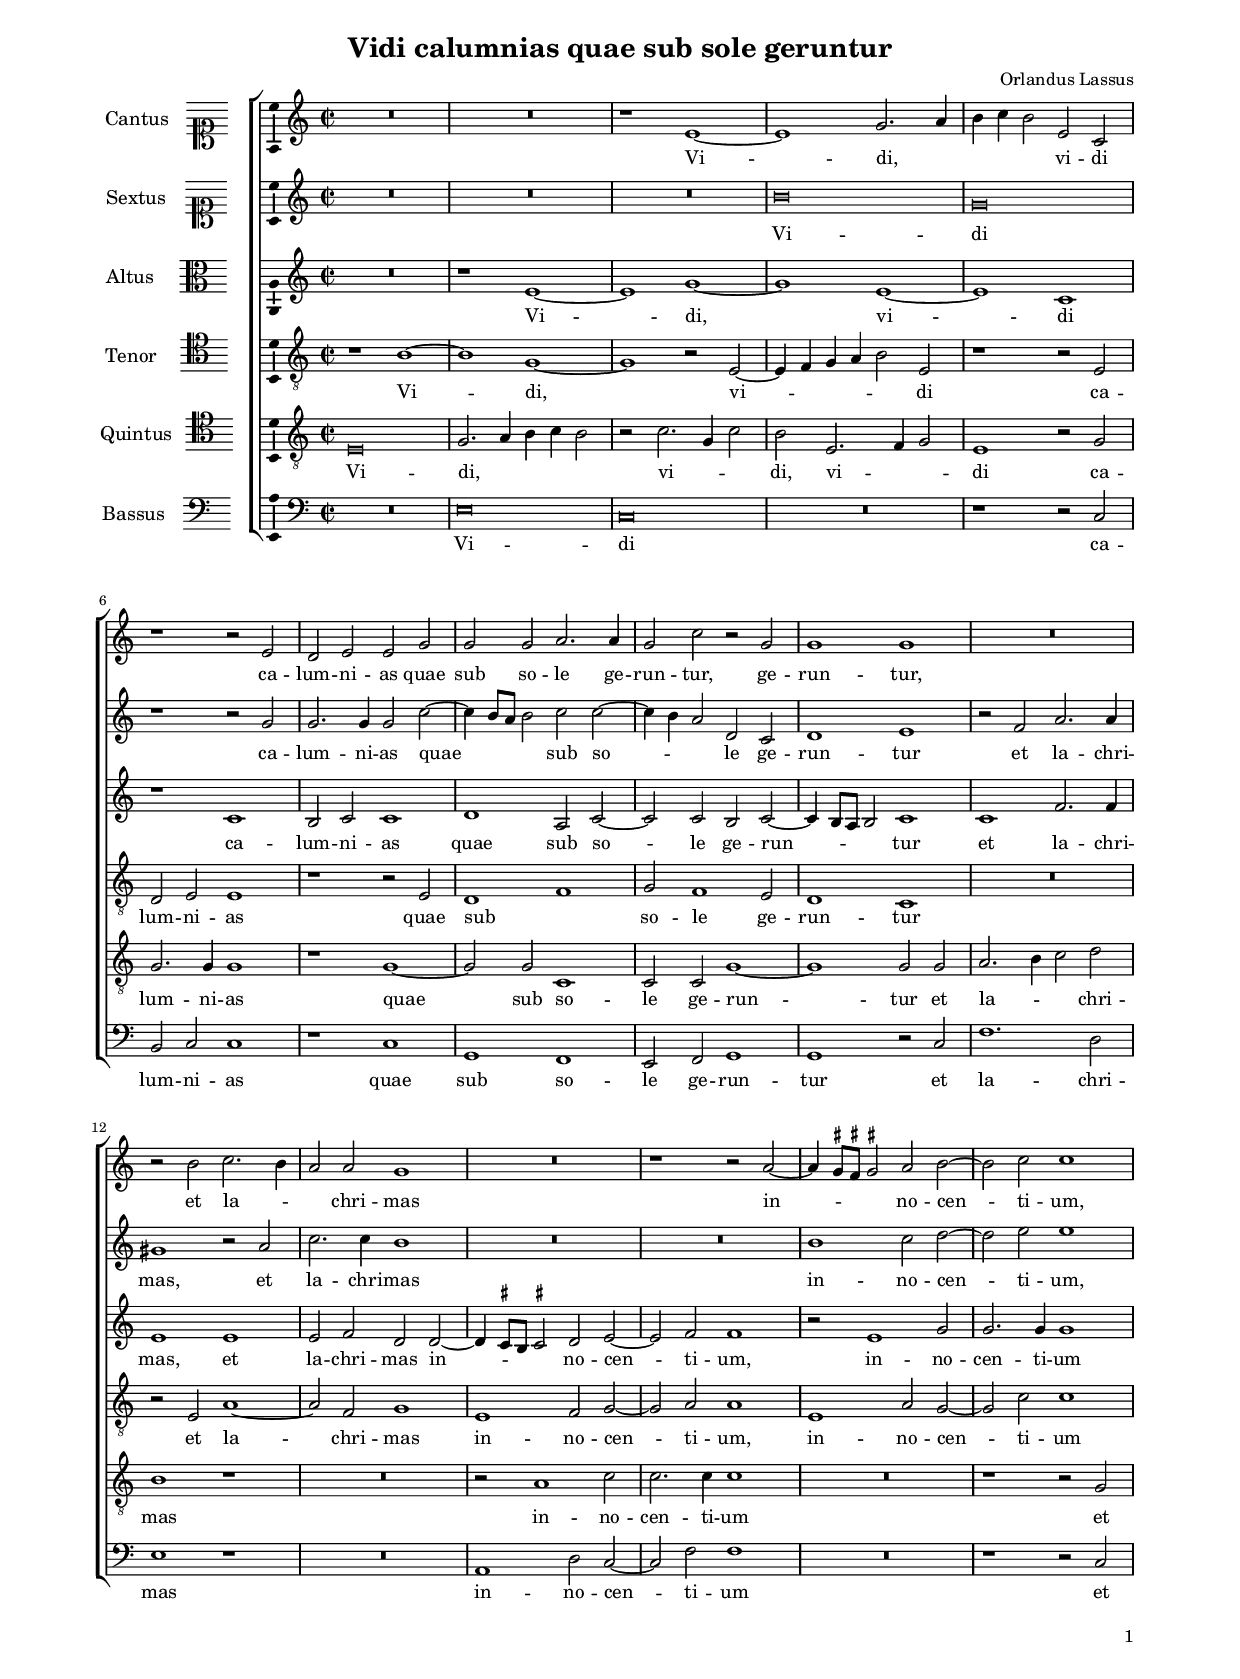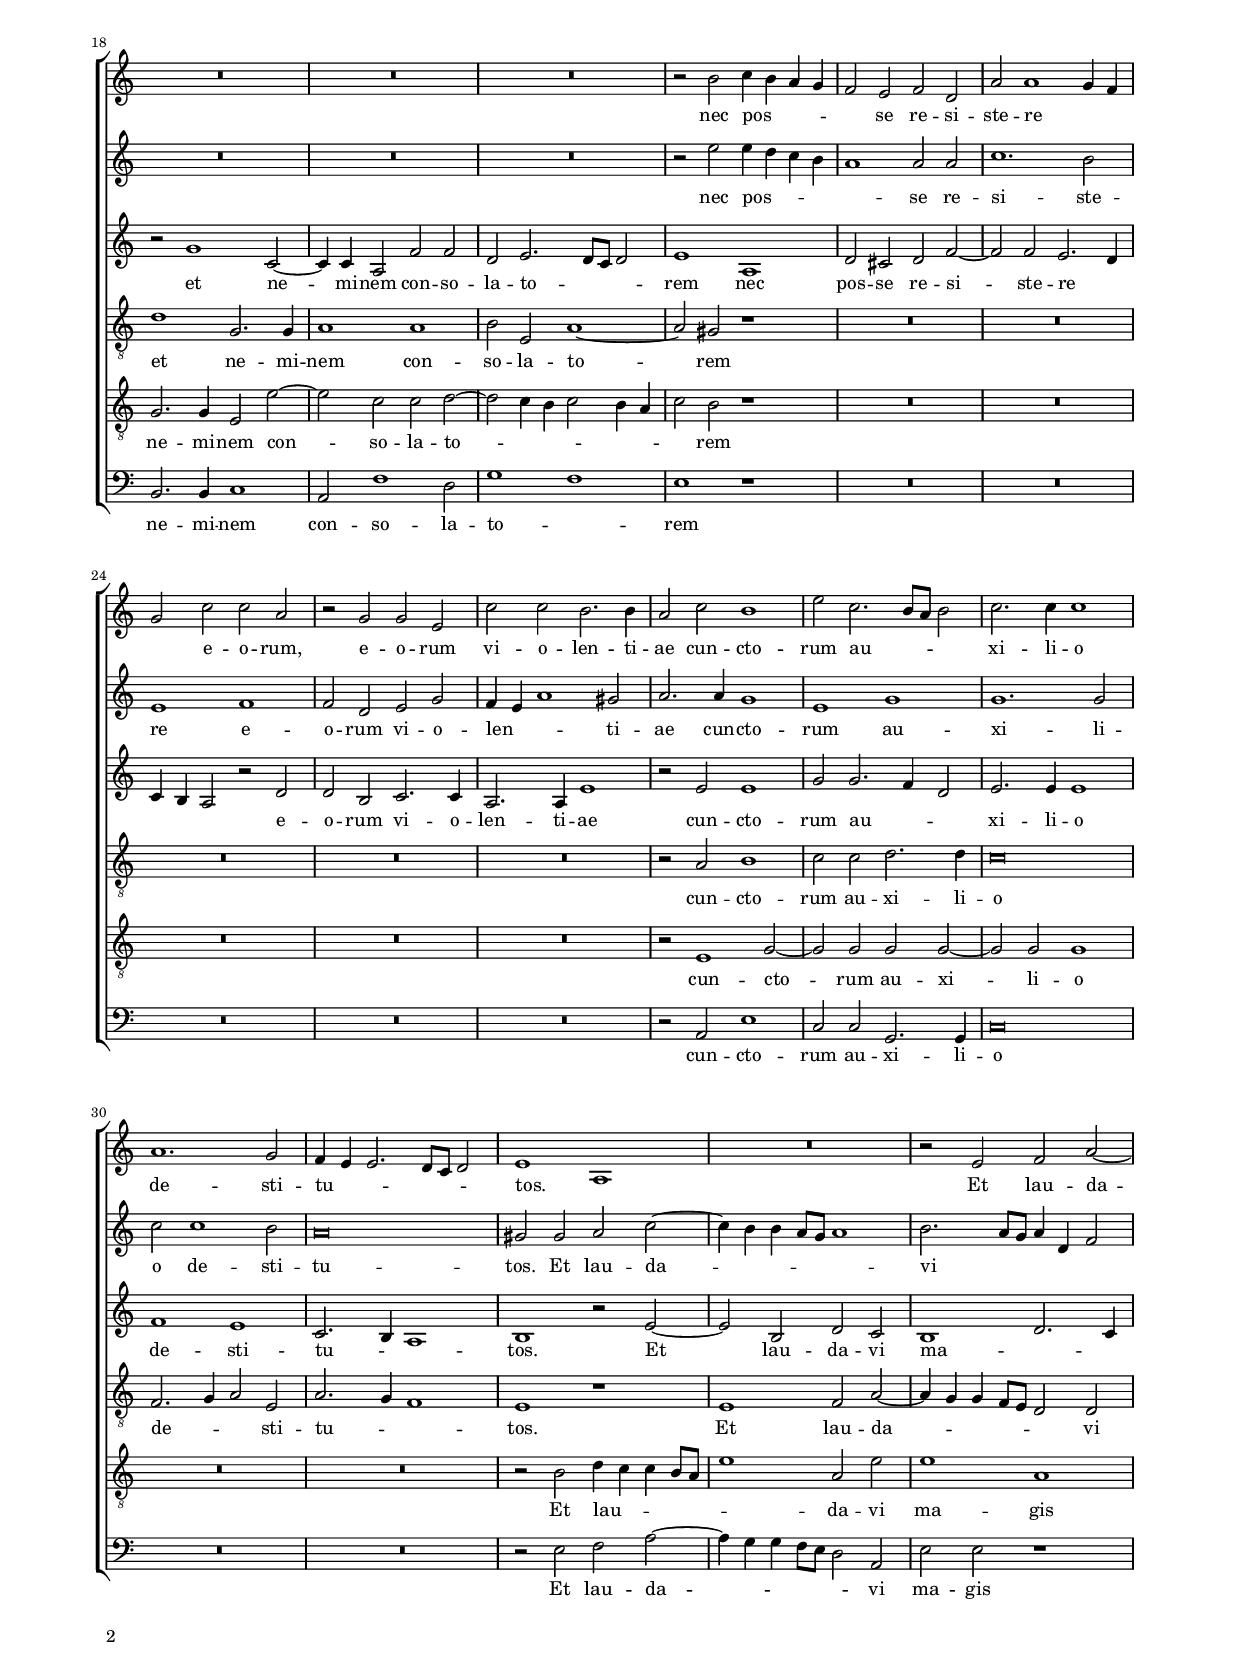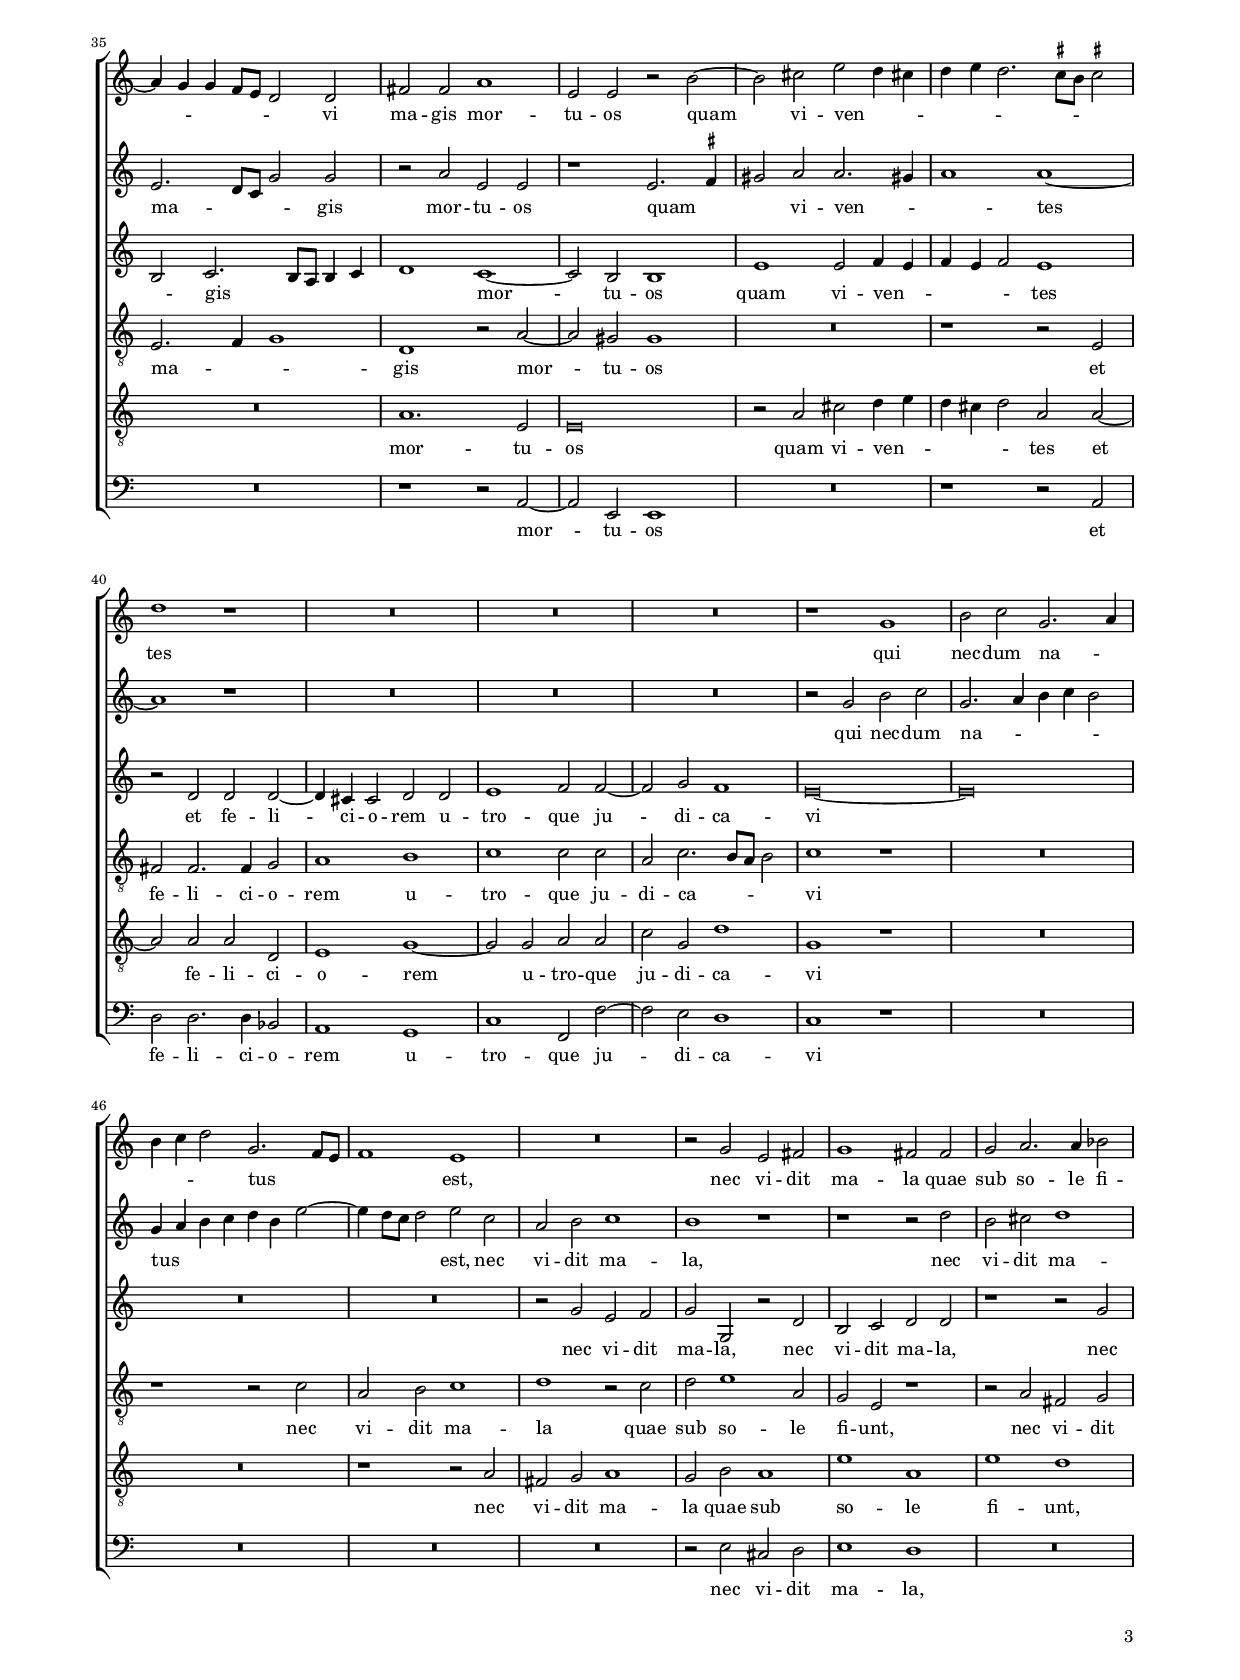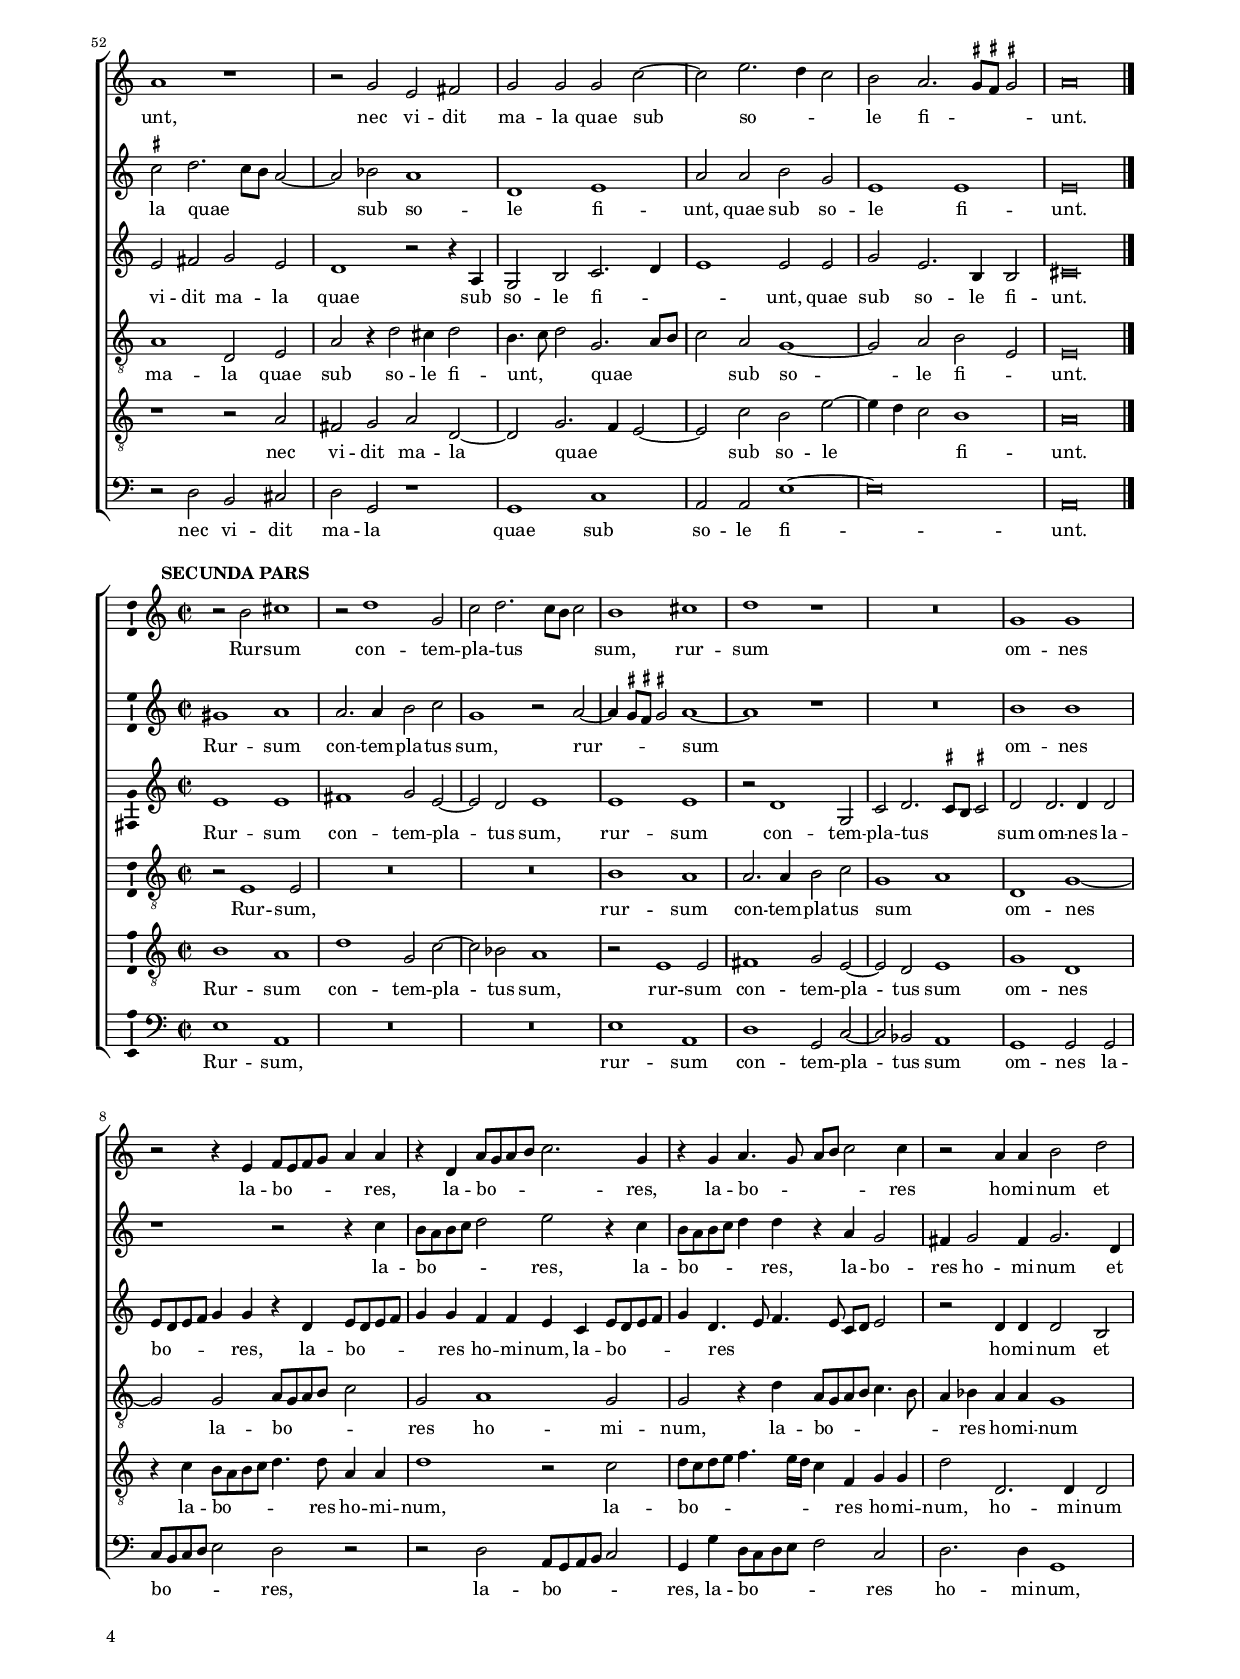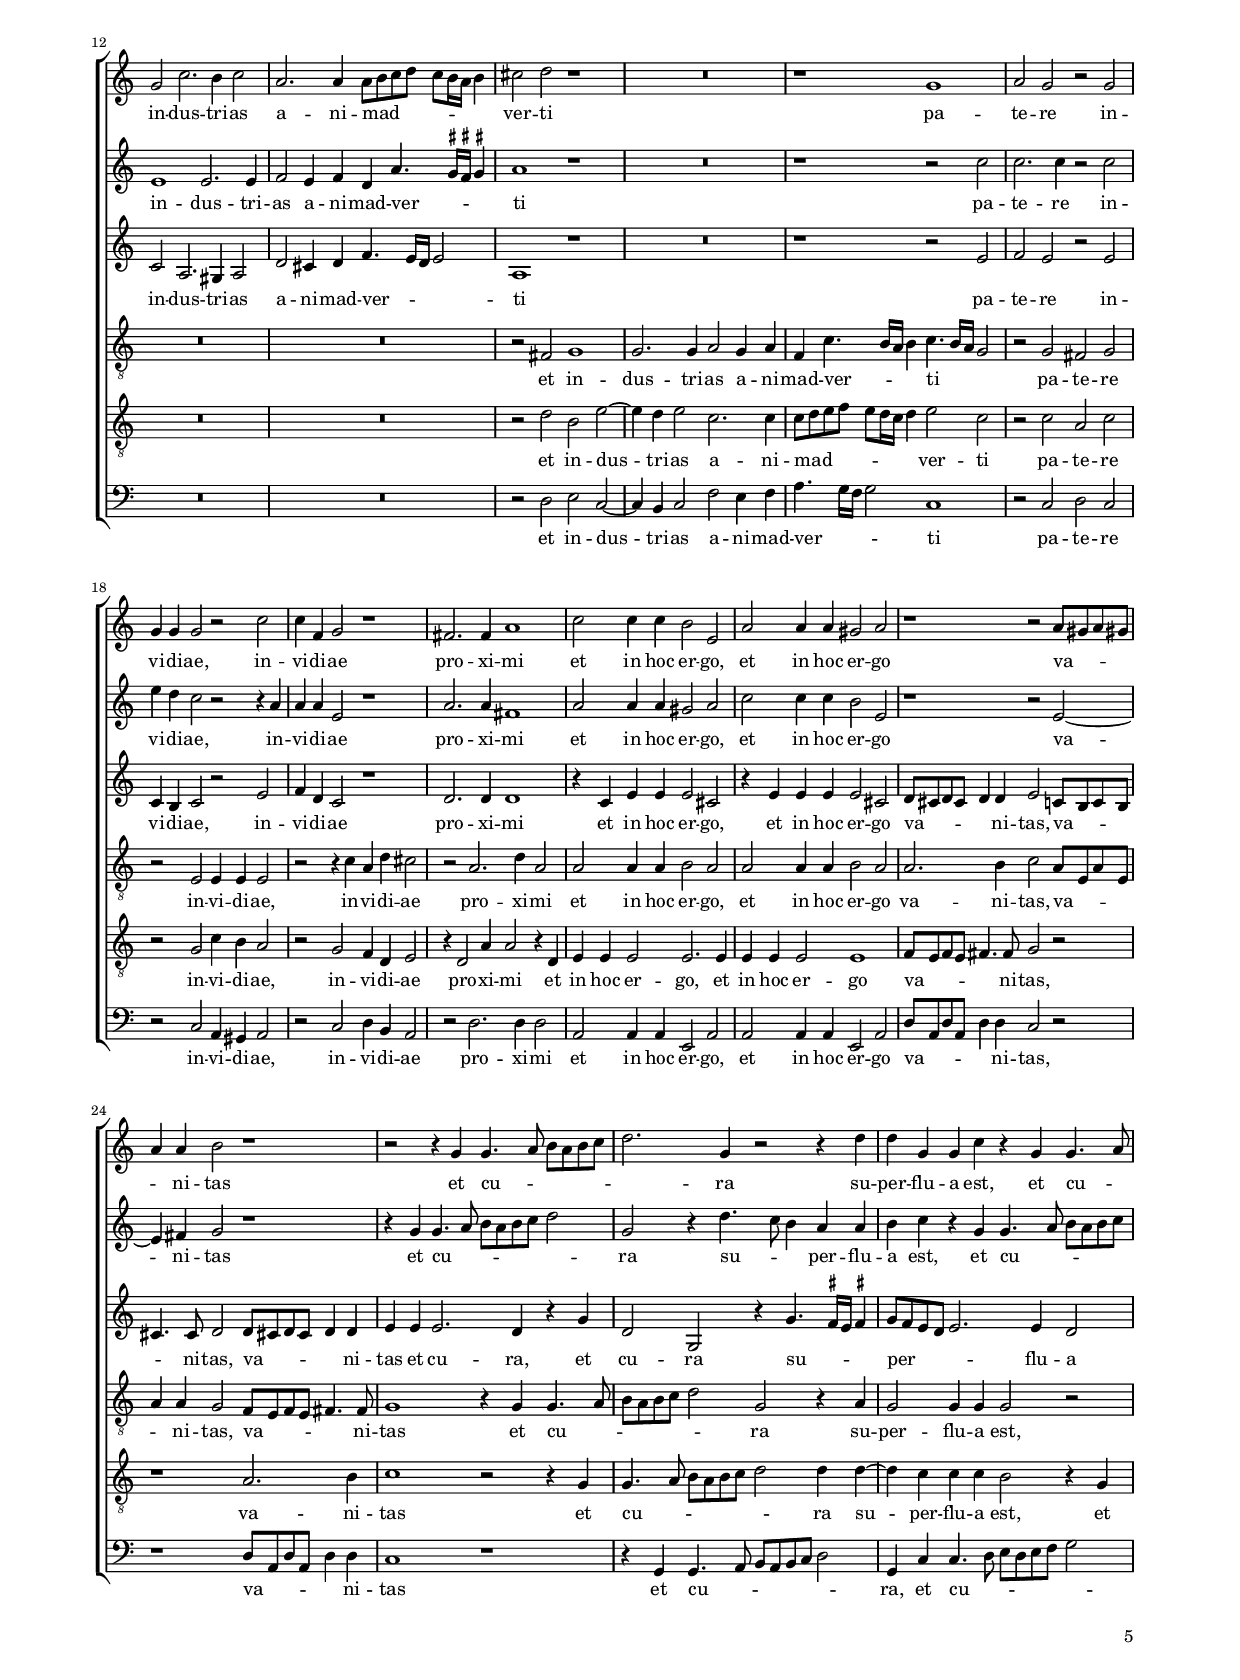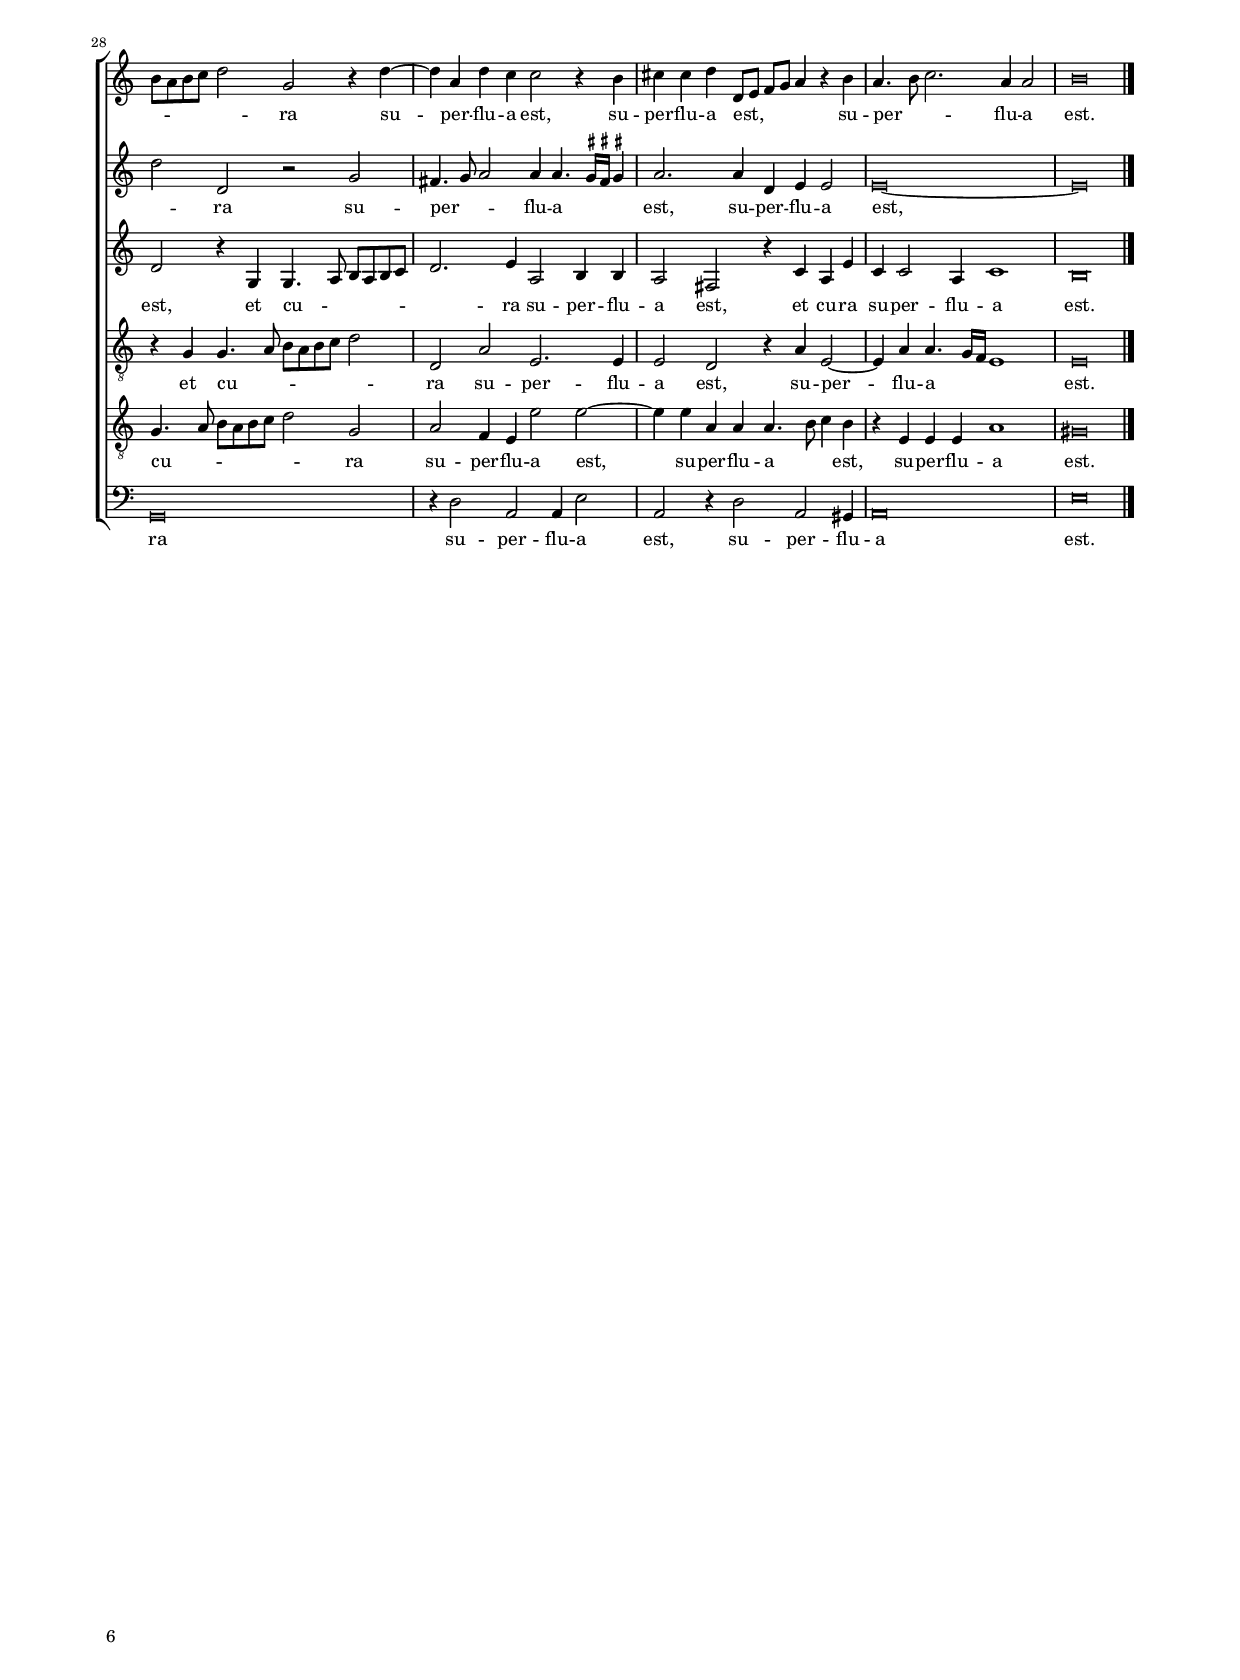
\header
{
  title="Vidi calumnias quae sub sole geruntur"
  composer="Orlandus Lassus"
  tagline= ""
}

\version "2.22.1"
\include "deutsch.ly"
#(set-global-staff-size 15)
#(ly:set-option 'point-and-click #f)

	
	ficta = { \once \set suggestAccidentals = ##t }
	
	forget = #(define-music-function (music) (ly:music?) #{
		\accidentalStyle forget
		$music
		\accidentalStyle default
		#})

        m = \melisma
        me = \melismaEnd
        
\paper
	{
	top-margin = 1.5 \cm
	bottom-margin = 0.9 \cm
	left-margin = 1.8 \cm
	right-margin = 1.8 \cm
	ragged-bottom = ##f
	ragged-last-bottom = ##t
	print-page-number = ##f
	score-system-spacing = #'((basic-distance . 17) (minimum-distance . 14) (padding . 5) (strechability . 250))
	system-system-spacing = #'((basic-distance . 17) (minimum-distance . 14) (padding . 5) (strechability . 250))
    oddFooterMarkup=\markup   \fill-line { "" \fromproperty #'page:page-number-string }
    evenFooterMarkup=\markup  \fill-line { \fromproperty #'page:page-number-string "" }
    last-bottom-spacing = #'((basic-distance . 12) (minimum-distance . 7) (padding . 4))
%	systems-per-page = 3
%   page-count = 5
%	min-systems-per-page = 3
	}

global = {
	\key c \major
	\time 2/2 \set Score.measureLength = #(ly:make-moment 2/1)
	\skip 1*2*57 \bar "|."
	}
	

incipitcantus = \markup { \score {
	{
	\set Staff.instrumentName = \markup { \fontsize #1 "Cantus" }
	\key c \major
	\clef soprano
	s4 \bar ""
	}
	\layout  {
	raggedright = ##t
	indent = 1.6 \cm
	line-width = 2.4 \cm
	\context { \Staff \remove Time_signature_engraver }
	\override Staff.Clef.Y-extent = #'(0 . 0)
	}} \hspace #1 }


incipitsextus = \markup { \score {
	{
	\set Staff.instrumentName = \markup { \fontsize #1 "Sextus" }
	\key c \major
	\clef soprano
	s4 \bar ""
	}
	\layout  {
	raggedright = ##t
	indent = 1.6 \cm
	line-width = 2.4 \cm
	\context { \Staff \remove Time_signature_engraver }
	\override Staff.Clef.Y-extent = #'(0 . 0)
	}} \hspace #1 }
      
      
incipitaltus = \markup { \score {
	{
	\set Staff.instrumentName = \markup { \fontsize #1 "Altus" }
	\key c \major
	\clef alto
	s4 \bar ""
	}
	\layout  {
	raggedright = ##t
	indent = 1.6 \cm
	line-width = 2.4 \cm
	\context { \Staff \remove Time_signature_engraver }
	\override Staff.Clef.Y-extent = #'(0 . 0)
	}} \hspace #1 }


incipittenor = \markup { \score {
	{
	\set Staff.instrumentName = \markup { \fontsize #1 "Tenor" }
	\key c \major
	\clef tenor
	s4 \bar ""
	}
	\layout  {
	raggedright = ##t
	indent = 1.6 \cm
	line-width = 2.4 \cm
	\context { \Staff \remove Time_signature_engraver }
	\override Staff.Clef.Y-extent = #'(0 . 0)
	}} \hspace #1 }
      
      
incipitquintus = \markup { \score {
	{
	\set Staff.instrumentName = \markup { \fontsize #1 "Quintus" }
	\key c \major
	\clef tenor
	s4 \bar ""
	}
	\layout  {
	raggedright = ##t
	indent = 1.6 \cm
	line-width = 2.4 \cm
	\context { \Staff \remove Time_signature_engraver }
	\override Staff.Clef.Y-extent = #'(0 . 0)
	}} \hspace #1 }
      
      
incipitbassus = \markup { \score {
	{
	\set Staff.instrumentName = \markup { \fontsize #1 "Bassus" }
	\key c \major
	\clef bass
	s4 \bar ""
	}
	\layout  {
	raggedright = ##t
	indent = 1.6 \cm
	line-width = 2.4 \cm
	\context { \Staff \remove Time_signature_engraver }
	\override Staff.Clef.Y-extent = #'(0 . 0)
	}} \hspace #1 }


cantus =  \relative c''
	{
	R\breve
	R\breve
	r1 e,~
	e1 g2. \m a4
%5
	h4 c h2 \me e, c | \break \noPageBreak
	r1 r2 e
	d2 e e g
	g2 g a2. a4
	g2 c r g
%10
	g1 g |
	R\breve \break \noPageBreak
	r2 h c2. \m h4
	a2 \me a g1
	R\breve
%15
	r1 r2 a~ |
	a4 \m \ficta gis8 \ficta fis \ficta gis!2 \me a2 h~
	h2 c c1 \pageBreak
	R\breve
	R\breve
%20
	R\breve |
	r2 h c4 \m h a g
	f2 \me e f d
	a'2 a1 \m g4 f \break \noPageBreak
	g2 \me c c a
%25
	r2 g g e |
	c'2 c h2. h4
	a2 c h1
	e2 c2. \m h8 a h2 \me
	c2. c4 c1 \break \noPageBreak
%30
	a1. g2 |
	f4 \m e e2. d8 c d2 \me
	e1 \m a, \me
	R\breve
	r2 e' f a~ \pageBreak
%35
	a4 \m g4 g f8 e d2 \me d |
	fis2 fis a1
	e2 e r h'~
	h2 cis e \m d4 cis! 
	d4 e d2. \ficta cis8 h \ficta cis!2 \me \break \noPageBreak
%40
	d1 r
	R\breve
	R\breve
	R\breve
	r1 g,
%45
	h2 c g2. \m a4 | \break \noPageBreak
	h4 c d2 \me g,2. \m f8 e
	f1 \me e
	R\breve
	r2 g e fis
%50
	g1 fis2 fis |
	g2 a2. a4 b2 \pageBreak
	a1 r
	r2 g e fis
	g2 g g c~
%55
	c2 e2. \m d4 c2 \me |
	h2 a2. \m \ficta gis8 \ficta fis \ficta gis!2 \me
	a\breve | \break \noPageBreak
	}
	

sextus = \relative c''
	{
	R\breve
	R\breve
	R\breve
	h\breve
%5
	g\breve |
	r1 r2 g
	g2. g4 g2 c~
	c4 \m h8 a h2 \me c c~
	c4 \m h a2 \me d, c
%10
	d1 e |
	r2 f a2. a4
	gis1 r2 a
	c2. c4 h1
	R\breve
%15
	R\breve |
	h1 c2 d~
	d2 e e1
	R\breve
	R\breve
%20
	R\breve |
	r2 e e4 \m d c h
	a1 \me a2 a
	c1. h2
	e,1 f
%25
	f2 d e g
	f4 \m e a1 \me gis2
	a2. a4 g1
	e1 g
	g1. g2
%30
	c2 c1 h2 |
	a\breve
	gis2 gis a c~
	c4 \m h4 h a8 g a1 \me
	h2. \m a8 g a4 d, f2 \me
%35
	e2. \m d8 c g'2 \me g |
	r2 a e e
	r1 e2. \m \ficta fis4
	gis2 \me a a2. \m gis!4
	a1 \me a~
%40
	a1 r |
	R\breve
	R\breve
	R\breve
	r2 g h c
%45
	g2. \m a4 h c h2 \me |
	g4 \m a h c d h e2~
	e4 d8 c d2 \me e c
	a2 h c1
	h1 r
%50
	r1 r2 d |
	h2 cis d1
	\ficta cis2 d2. \m \forget c8 h a2~
	a2 \me b a1
	d,1 e
%55
	a2 a h g |
	e1 e
	e\breve |
	}

altus =  \relative c'
	{
	R\breve
	r1 e~
	e1 g~
	g1 e~
%5
	e1 c |
	r1 c
	h2 c c1
	d1 a2 c~
	c2 c h c~
%10
	c4 \m h8 a h2 \me c1 |
	c1 f2. f4
	e1 e
	e2 f d d~ 
	d4 \m \ficta cis8 h \ficta cis!2 \me d2 e~
%15
	e2 f f1 |
	r2 e1 g2
	g2. g4 g1
	r2 g1 c,2~
	c4 c a2 f' f
%20
	d2 e2. \m d8 c d2 \me |
	e1 a,
	d2 cis d f~
	f2 f e2. \m d4
	c4 h a2 \me r d
%25
	d2 h c2. c4 |
	a2. a4 e'1
	r2 e e1
	g2 g2. \m f4 d2 \me
	e2. e4 e1
%30
	f1 e |
	c2. \m h4 a1 \me
	h1 r2 e~
	e2 h d c
	h1 \m d2. c4
%35
	h2 \me c2. \m h8 a h4 c |
	d1 \me c~
	c2 h h1
	e1 e2 f4 \m e
	f4 e f2 \me e1
%40
	r2 d d d~ |
	d4 cis cis2 d d
	e1 f2 f~
	f2 g f1
	e\breve~
%45
	e\breve |
	R\breve
	R\breve
	r2 g e f
	g2 g, r d'
%50
	h2 c d d |
	r1 r2 g
	e2 fis g e
	d1 r2 r4 a
	g2 h c2. \m d4
%55
	e1 \me e2 e |
	g2 e2. h4 h2
	cis\breve |
	}
	

tenor =  \relative c'
	{
	r1 h~
	h1 g~
	g1 r2 e~
	e4 \m f g a h2 \me e,
%5
	r1 r2 e |
	d2 e e1
	r1 r2 e
	d1 \m f \me
	g2 f1 e2
%10
	d1 c |
	R\breve
	r2 e a1~
	a2 f g1
	e1 f2 g~
%15
	g2 a a1 |
	e1 a2 g~
	g2 c c1
	d1 g,2. g4
	a1 a
%20
	h2 e, a1~ |
	a2 gis r1
	R\breve
	R\breve
	R\breve
%25
	R\breve
	R\breve
	r2 a h1
	c2 c d2. d4
	c\breve
%30
	f,2. \m g4 a2 \me e |
	a2. \m g4 f1 \me
	e1 r
	e1 f2 a~
	a4 \m g g f8 e d2 \me d
%35
	e2. \m f4 g1 \me |
	d1 r2 a'~
	a2 gis gis1
	R\breve
	r1 r2 e
%40
	fis2 fis2. fis4 g2 |
	a1 h
	c1 c2 c
	a2 c2. \m h8 a h2 \me
	c1 r
%45
	R\breve |
	r1 r2 c
	a2 h c1
	d1 r2 c
	d2 e1 a,2
%50
	g2 e r1 |
	r2 a fis g
	a1 d,2 e
	a2 r4 d2 cis4 d2
	h4. \m c8 d2 \me g,2. \m a8 h
%55
	c2 \me a g1~ |
	g2 a h \m e, \me
	e\breve |
	}

	
quintus  =  \relative c'
	{
	e,\breve
	g2. \m a4 h c h2 \me
	r2 c2. \m g4 c2 \me
	h2 e,2. \m f4 g2 \me
%5
	e1 r2 g |
	g2. g4 g1
	r1 g~
	g2 g c,1
	c2 c g'1~
%10
	g1 g2 g |
	a2. \m h4 c2 \me d
	h1 r
	R\breve
	r2 a1 c2
%15
	c2. c4 c1 |
	R\breve
	r1 r2 g
	g2. g4 e2 e'~
	e2 c c d~
%20
	d2 \m c4 h c2 h4 a |
	c2 \me h r1
	R\breve
	R\breve
	R\breve
%25
	R\breve |
	R\breve
	r2 e,1 g2~
	g2 g g g~
	g2 g g1
%30
	R\breve |
	R\breve
	r2 h d4 \m c c h8 a
	e'1 \me a,2 e'
	e1 a,
%35
	R\breve |
	a1. e2
	e\breve
	r2 a cis d4 \m e
	d4 cis d2 \me a a~
%40
	a2 a a d, |
	e1 g~
	g2 g a a
	c2 g d'1
	g,1 r
%45
	R\breve |
	R\breve
	r1 r2 a
	fis2 g a1
	g2 h a1
%50
	e'1 a, |
	e'1 d
	r1 r2 a
	fis2 g a d,~
	d2 g2. \m f4 e2~
%55
	e2 \me c' h e~ |
	e4 \m d c2 \me h1
	a\breve |
	}


bassus  =  \relative c
	{
	R\breve
	e\breve
	c\breve
	R\breve
%5
	r1 r2 c |
	h2 c c1
	r1 c
	g1 f
	e2 f g1
%10
	g1 r2 c |
	f1. d2
	e1 r
	R\breve
	a,1 d2 c~
%15
	c2 f f1 |
	R\breve
	r1 r2 c
	h2. h4 c1
	a2 f'1 d2
%20
	g1 \m f \me |
	e1 r
	R\breve
	R\breve
	R\breve
%25
	R\breve |
	R\breve
	r2 a, e'1
	c2 c g2. g4
	c\breve
%30
	R\breve |
	R\breve
	r2 e f a~
	a4 \m g g f8 e d2 \me a
	e'2 e r1
%35
	R\breve |
	r1 r2 a,~
	a2 e e1
	R\breve
	r1 r2 a
%40
	d2 d2. d4 b2 |
	a1 g
	c1 f,2 f'~
	f2 e d1
	c1 r
%45
	R\breve |
	R\breve
	R\breve
	R\breve
	r2 e cis d
%50
	e1 d |
	R\breve
	r2 d h cis
	d2 g, r1
	g1 c
%55
	a2 a e'1~ |
	e\breve
	a,\breve |
	}
	
lyricscantus = \lyricmode {
	Vi -- di,
	vi -- di ca -- lum -- ni -- as quae sub so -- le ge -- run -- tur,
	ge -- run -- tur,
	et la -- chri -- mas in -- no -- cen -- ti -- um,
	nec pos -- se re -- si -- ste -- re e -- o -- rum,
	e -- o -- rum vi -- o -- len -- ti -- ae
	cun -- cto -- rum au -- xi -- li -- o de -- sti -- tu -- tos.
	Et lau -- da -- vi ma -- gis mor -- tu -- os quam vi -- ven -- tes
	qui nec -- dum na -- tus est,
	nec vi -- dit ma -- la quae sub so -- le fi -- unt,
	nec vi -- dit ma -- la quae sub so -- le fi -- unt.
	}

	
lyricssextus = \lyricmode {
	Vi -- di ca -- lum -- ni -- as quae sub so -- le ge -- run -- tur
	et la -- chri -- mas,
	et la -- chri -- mas in -- no -- cen -- ti -- um,
	nec pos -- se re -- si -- ste -- re e -- o -- rum vi -- o -- len -- ti -- ae
	cun -- cto -- rum au -- xi -- li -- o de -- sti -- tu -- tos.
	Et lau -- da -- vi ma -- gis mor -- tu -- os quam vi -- ven -- tes
	qui nec -- dum na -- tus est,
	nec vi -- dit ma -- la,
	nec vi -- dit ma -- la quae sub so -- le fi -- unt,
	quae sub so -- le fi -- unt.
	}
	
	
lyricsaltus = \lyricmode {
	Vi -- di,
	vi -- di ca -- lum -- ni -- as quae sub so -- le ge -- run -- tur
	et la -- chri -- mas,
	et la -- chri -- mas in -- no -- cen -- ti -- um,
	in -- no -- cen -- ti -- um
	et ne -- mi -- nem con -- so -- la -- to -- rem
	nec pos -- se re -- si -- ste -- re e -- o -- rum vi -- o -- len -- ti -- ae
	cun -- cto -- rum au -- xi -- li -- o de -- sti -- tu -- tos.
	Et lau -- da -- vi ma -- gis mor -- tu -- os quam vi -- ven -- tes
	et fe -- li -- ci -- o -- rem u -- tro -- que ju -- di -- ca -- vi
	nec vi -- dit ma -- la,
	nec vi -- dit ma -- la,
	nec vi -- dit ma -- la quae sub so -- le fi -- unt,
	quae sub so -- le fi -- unt.
	}
	

lyricstenor = \lyricmode {
	Vi -- di,
	vi -- di ca -- lum -- ni -- as quae sub so -- le ge -- run -- tur
	et la -- chri -- mas in -- no -- cen -- ti -- um,
	in -- no -- cen -- ti -- um
	et ne -- mi -- nem con -- so -- la -- to -- rem
	cun -- cto -- rum au -- xi -- li -- o de -- sti -- tu -- tos.
	Et lau -- da -- vi ma -- gis mor -- tu -- os
	et fe -- li -- ci -- o -- rem u -- tro -- que ju -- di -- ca -- vi
	nec vi -- dit ma -- la quae sub so -- le fi -- unt,
	nec vi -- dit ma -- la quae sub so -- le fi -- unt,
	quae sub so -- le fi -- unt.
	}

	
lyricsquintus = \lyricmode {
	Vi -- di,
	vi -- di,
	vi -- di ca -- lum -- ni -- as quae sub so -- le ge -- run -- tur
	et la -- chri -- mas in -- no -- cen -- ti -- um
	et ne -- mi -- nem con -- so -- la -- to -- rem
	cun -- cto -- rum au -- xi -- li -- o
	Et lau -- da -- vi ma -- gis mor -- tu -- os quam vi -- ven -- tes
	et fe -- li -- ci -- o -- rem u -- tro -- que ju -- di -- ca -- vi
	nec vi -- dit ma -- la quae sub so -- le fi -- unt,
	nec vi -- dit ma -- la quae sub so -- le fi -- unt.
	}
	
	
lyricsbassus = \lyricmode {
	Vi -- di ca -- lum -- ni -- as quae sub so -- le ge -- run -- tur
	et la -- chri -- mas in -- no -- cen -- ti -- um
	et ne -- mi -- nem con -- so -- la -- to -- rem
	cun -- cto -- rum au -- xi -- li -- o
	Et lau -- da -- vi ma -- gis mor -- tu -- os
	et fe -- li -- ci -- o -- rem u -- tro -- que ju -- di -- ca -- vi
	nec vi -- dit ma -- la,
	nec vi -- dit ma -- la quae sub so -- le fi -- unt.
	}
	

\score
{  
	\new ChoirStaff \with { \override StaffGrouper.staff-staff-spacing.basic-distance = #12 }
	<<
	
	\new Staff << \global
	\new Voice="v1" {
		\set Staff.instrumentName=\incipitcantus
		\set Staff.midiInstrument = "reed organ"
		\clef "treble"
		\cantus }
	\new Lyrics \lyricsto "v1" {\lyricscantus }
	>>
	
	
	\new Staff << \global
	\new Voice="v6" {
		\set Staff.instrumentName=\incipitsextus
		\set Staff.midiInstrument = "reed organ"
		\clef "treble" 
		\sextus}
	\new Lyrics \lyricsto "v6" {\lyricssextus }
	>>

	
	\new Staff << \global
	\new Voice="v2" {
		\set Staff.instrumentName=\incipitaltus
		\set Staff.midiInstrument = "reed organ"
		\clef "treble" 
		\altus}
	\new Lyrics \lyricsto "v2" {\lyricsaltus }
	>>

	
	\new Staff << \global
	\new Voice="v3" {
		\set Staff.instrumentName=\incipittenor
		\set Staff.midiInstrument = "reed organ"
		\clef "G_8"
		\tenor }
	\new Lyrics \lyricsto "v3" {\lyricstenor }
	>>
	
	
	\new Staff << \global
	\new Voice="v5" {
		\set Staff.instrumentName=\incipitquintus
		\set Staff.midiInstrument = "reed organ"
		\clef "G_8"
		\quintus}
	\new Lyrics \lyricsto "v5" {\lyricsquintus }
	>>
	
	
	\new Staff << \global
	\new Voice="v4" {
		\set Staff.instrumentName=\incipitbassus
		\set Staff.midiInstrument = "reed organ"
		\clef "bass" 
		\bassus }
	\new Lyrics \lyricsto "v4" {\lyricsbassus}
	>>
	
	>>
		
	\layout
	{
	indent = 2.6 \cm
%	\context { \Lyrics \override VerticalAxisGroup.nonstaff-relatedstaff-spacing.padding = #2 }
%	\context { \Lyrics \override LyricText.font-size = #1 }
  	\context { \Staff \consists "Ambitus_engraver" }
	\context { \Staff \override TimeSignature.break-visibility = #end-of-line-invisible }
	\context { \Score \override BarNumber.padding = #2 }
	\context { \Voice \override NoteHead.style = #'baroque }
	}
	

\midi
	{
    	\tempo 2 = 85
	}
	
}

%%%%%%%%%%%%%%%%%%%%  PARS SECUNDA


global = {
	\key c \major
	\time 2/2 \set Score.measureLength = #(ly:make-moment 2/1)
	\skip 1*2*32 \bar "|."
	}

	
cantus =  \relative c''
	{
	r2 h cis1 \noPageBreak
	r2 d1 g,2 \noPageBreak
	c2 d2. \m c8 h c2 \me \noPageBreak
	h1 cis \noPageBreak
%5
	d1 r | \noPageBreak
	R\breve \noPageBreak
	g,1 g \break \noPageBreak
	r2 r4 e f8 \m e f g a4 \me a
	r4 d, a'8 \m g a h c2. \me g4
%10
	r4 g a4. \m g8 a h c2 \me c4 |
	r2 a4 a h2 d \pageBreak
	g,2 c2. h4 c2
	a2. a4 a8 \m h c d c[ h16 a] h4 \me
	cis2 d r1
%15
	R\breve |
	r1 g,
	a2 g r g \break \noPageBreak
	g4 g g2 r c
	c4 f, g2 r1
%20
	fis2. fis4 a1 |
	c2 c4 c h2 e,
	a2 a4 a gis2 a
	r1 r2 a8 \m gis a gis! \break \noPageBreak
	a4 \me a h2 r1
%25
	r2 r4 g g4. \m a8 h[ a h c] |
	d2. \me g,4 r2 r4 d' |
	d4 g, g c r g g4. \m a8 | \pageBreak
	h8 a h c d2 \me g, r4 d'~ |
	d4 a d c c2 r4 h |
%30
	cis4 cis d d,8 \m e f g a4 \me r4 h |
	a4. \m h8 c2. \me a4 a2
	h\breve |
	}
	

sextus = \relative c''
	{
	gis1 a
	a2. a4 h2 c
	g1 r2 a~
	a4 \m \ficta gis8 \ficta fis \ficta gis!2 \me a1~
%5
	a1 r |
	R\breve
	h1 h
	r1 r2 r4 c
	h8 \m a h c d2 \me e r4 c
%10
	h8 \m a h c d4 \me d r4 a g2 |
	fis4 g2 fis4 g2. d4
	e1 e2. e4
	f2 e4 f d a'4. \m \ficta gis16 \ficta fis16 \ficta gis!4 \me
	a1 r 
%15
	R\breve |
	r1 r2 c
	c2. c4 r2 c
	e4 d c2 r r4 a
	a4 a e2 r1
%20
	a2. a4 fis1 |
	a2 a4 a gis2 a
	c2 c4 c h2 e,
	r1 r2 e~
	e4 fis g2 r1
%25
	r4 g g4. \m a8 h[ a h c] d2 \me |
	g,2 r4 d'4. \m c8 h4 \me a a
	h4 c r4 g g4. \m a8 h[ a h c]
	d2 \me d, r g
	fis4. \m g8 a2 \me a4 a4. \m \ficta gis16 \ficta fis! \ficta gis!4 \me
%30
	a2. a4 d, e e2 |
	e\breve~
	e\breve |
	}

altus =  \relative c'
	{
	e1 e
	fis1 g2 e~
	e2 d e1
	e1 e
%5
	r2 d1 g,2 |
	c2 d2. \m \ficta cis8 h \ficta cis!2 \me
	d2 d2. d4 d2
	e8 \m d e f g4 \me g r4 d e8 \m d e f
	g4 \me g f f e c e8 \m d e f
%10
	g4 \me d4. \m e8 f4. e8 c[ d] e2 \me |
	r2 d4 d d2 h
	c2 a2. gis4 a2
	d2 cis4 d f4. \m e16 d e2 \me
	a,1 r
%15
	R\breve |
	r1 r2 e'
	f2 e r e
	c4 h c2 r e
	f4 d c2 r1
%20
	d2. d4 d1 |
	r4 c e e e2 cis
	r4 e e e e2 cis
	d8 \m cis d cis d4 \me d e2 c8 \m h c h
	cis4. \me cis8 d2 d8 \m cis! d cis d4 \me d
%25
	e4 e e2. d4 r g |
	d2 g, r4 g'4. \m \ficta fis16 e \ficta fis!4 \me
	g8 \m f e d e2. \me e4 d2
	d2 r4 g, g4. \m a8 h[ a h c]
	d2. \me e4 a,2 h4 h
%30
	a2 fis r4 c' a e' |
	c4 c2 a4 c1
	h\breve |
	}


tenor =  \relative c'
	{
	r2 e,1 e2
	R\breve
	R\breve
	h'1 a
%5
	a2. a4 h2 c |
	g1 \m a \me
	d,1 g~
	g2 g a8 \m g a h c2 \me
	g2 a1 g2
%10
	g2 r4 d' a8 \m g a h c4. h8 |
	a4 \me b a a g1
	R\breve
	R\breve
	r2 fis g1
%15
	g2. g4 a2 g4 a |
	f4 c'4. \m h16 a h4 \me c4. \m h16 a g2 \me
	r2 g fis g
	r2 e e4 e e2
	r2 r4 c' a d cis2
%20
	r2 a2. d4 a2 |
	a2 a4 a h2 a
	a2 a4 a h2 a
	a2. h4 c2 a8 \m e a e
	a4 \me a g2 f8 \m e f e fis4. \me fis8
%25
	g1 r4 g g4. \m a8 |
	h8 a h c d2 \me g, r4 a
	g2 g4 g g2 r
	r4 g g4. \m a8 h[ a h c] d2 \me
	d,2 a' e2. e4
%30
	e2 d r4 a' e2~ |
	e4 a a4. \m g16 f e1 \me
	e\breve |
	}

	
quintus  =  \relative c'
	{
	h1 a
	d1 g,2 c~
	c2 b a1
	r2 e1 e2
%5
	fis1 g2 e~ |
	e2 d e1
	g1 d
	r4 c' h8 \m a h c d4. \me d8 a4 a |
	d1 r2 c
%10
	d8 \m c d e f4. e16 d c4 \me f, g g |
	d'2 d,2. d4 d2
	R\breve
	R\breve
	r2 d' h e~
%15
	e4 d e2 c2. c4 |
	c8 \m d e f e d16 c d4 \me e2 c
	r2 c a c
	r2 g c4 h a2
	r2 g f4 d e2
%20
	r4 d2 a'4 a2 r4 d, |
	e4 e e2 e2. e4
	e4 e e2 e1
	f8 \m e f e fis4. \me fis8 g2 r
	r1 a2. h4
%25
	c1 r2 r4 g |
	g4. \m a8 h a h c d2 \me d4 d~
	d4 c c c h2 r4 g
	g4. \m a8 h a h c d2 \me g,
	a2 f4 e e'2 e~
%30
	e4 e a, a a4. \m h8 c4 \me h |
	r4 e, e e a1
	gis\breve |
	}


bassus  =  \relative c
	{
	e1 a,
	R\breve
	R\breve
	e'1 a,
%5
	d1 g,2 c~ |
	c2 b a1
	g1 g2 g
	c8 \m h c d e2 \me d r
	r2 d a8 \m g a h c2 \me
%10
	g4 g' d8 \m c d e f2 \me c |
	d2. d4 g,1
	R\breve
	R\breve
	r2 d' e c~
%15
	c4 h c2 f e4 f |
	a4. \m g16 f g2 \me c,1
	r2 c d c
	r2 c a4 gis a2
	r2 c d4 h a2
%20
	r2 d2. d4 d2 |
	a2 a4 a e2 a
	a2 a4 a e2 a
	d8 \m a d a d4 \me d c2 r
	r1 d8 \m a d a d4 \me d
%25
	c1 r | 
	r4 g g4. \m a8 h[ a h c] d2 \me
	g,4 c c4. \m d8 e[ d e f] g2 \me
	g,\breve
	r4 d'2 a a4 e'2
%30
	a,2 r4 d2 a gis4 |
	a\breve
	e'\breve |
	}
	
lyricscantus = \lyricmode {
	Rur -- sum con -- tem -- pla -- tus sum, rur -- sum
	om -- nes la -- bo -- res,
	la -- bo -- res,
	la -- bo -- res ho -- mi -- num et in -- dus -- tri -- as a -- ni -- mad -- ver -- ti
	pa -- te -- re in -- vi -- di -- ae,
	in -- vi -- di -- ae
	pro -- xi -- mi et in hoc er -- go,
	et in hoc er -- go
	va -- ni -- tas et cu -- ra su -- per -- flu -- a est,
	et cu -- ra su -- per -- flu -- a est,
	su -- per -- flu -- a est,
	su -- per -- flu -- a est.
	}

	
lyricssextus = \lyricmode {
	Rur -- sum con -- tem -- pla -- tus sum, rur -- sum
	om -- nes la -- bo -- res,
	la -- bo -- res,
	la -- bo -- res ho -- mi -- num et in -- dus -- tri -- as a -- ni -- mad -- ver -- ti
	pa -- te -- re in -- vi -- di -- ae,
	in -- vi -- di -- ae
	pro -- xi -- mi et in hoc er -- go,
	et in hoc er -- go
	va -- ni -- tas et cu -- ra su -- per -- flu -- a est,
	et cu -- ra su -- per -- flu -- a est,
	su -- per -- flu -- a est,
	su -- per -- flu -- a est.
	}
	
	
lyricsaltus = \lyricmode {
	Rur -- sum con -- tem -- pla -- tus sum,
	rur -- sum con -- tem -- pla -- tus sum
	om -- nes la -- bo -- res,
	la -- bo -- res ho -- mi -- num,
	la -- bo -- res ho -- mi -- num et in -- dus -- tri -- as a -- ni -- mad -- ver -- ti
	pa -- te -- re in -- vi -- di -- ae,
	in -- vi -- di -- ae
	pro -- xi -- mi et in hoc er -- go,
	et in hoc er -- go
	va -- ni -- tas,
	va -- ni -- tas,
	va -- ni -- tas et cu -- ra,
	et cu -- ra su -- per -- flu -- a est,
	et cu -- ra su -- per -- flu -- a est,
	et cu -- ra su -- per -- flu -- a est.
	}
	

lyricstenor = \lyricmode {
	Rur -- sum,
	rur -- sum con -- tem -- pla -- tus sum
	om -- nes la -- bo -- res ho -- mi -- num,
	la -- bo -- res ho -- mi -- num
	et in -- dus -- tri -- as a -- ni -- mad -- ver -- ti
	pa -- te -- re in -- vi -- di -- ae,
	in -- vi -- di -- ae
	pro -- xi -- mi et in hoc er -- go,
	et in hoc er -- go
	va -- ni -- tas,
	va -- ni -- tas,
	va -- ni -- tas et cu -- ra su -- per -- flu -- a est,
	et cu -- ra su -- per -- flu -- a est,
	su -- per -- flu -- a est.
	}

	
lyricsquintus = \lyricmode {
	Rur -- sum con -- tem -- pla -- tus sum,
	rur -- sum con -- tem -- pla -- tus sum
	om -- nes la -- bo -- res ho -- mi -- num,
	la -- bo -- res ho -- mi -- num,
	ho -- mi -- num
	et in -- dus -- tri -- as a -- ni -- mad -- ver -- ti
	pa -- te -- re in -- vi -- di -- ae,
	in -- vi -- di -- ae
	pro -- xi -- mi et in hoc er -- go,
	et in hoc er -- go
	va -- ni -- tas,
	va -- ni -- tas et cu -- ra su -- per -- flu -- a est,
	et cu -- ra su -- per -- flu -- a est,
	su -- per -- flu -- a est,
	su -- per -- flu -- a est.
	}
	
	
lyricsbassus = \lyricmode {
	Rur -- sum,
	rur -- sum con -- tem -- pla -- tus sum
	om -- nes la -- bo -- res,
	la -- bo -- res,
	la -- bo -- res ho -- mi -- num,
	et in -- dus -- tri -- as a -- ni -- mad -- ver -- ti
	pa -- te -- re in -- vi -- di -- ae,
	in -- vi -- di -- ae
	pro -- xi -- mi et in hoc er -- go,
	et in hoc er -- go
	va -- ni -- tas,
	va -- ni -- tas et cu -- ra,
	et cu -- ra su -- per -- flu -- a est,
	su -- per -- flu -- a est.
	}
	

\score
{  
	\new ChoirStaff \with { \override StaffGrouper.staff-staff-spacing.basic-distance = #12 }
	<<
	
	\new Staff <<\global
	\new Voice="v1" {
	  %\set Staff.instrumentName=\incipitcantus
		\set Staff.midiInstrument = "reed organ"
		\clef "treble"
		\cantus }
	\new Lyrics \lyricsto "v1" {\lyricscantus }
	>>
	
	
	\new Staff << \global
	\new Voice="v6" {
	  %\set Staff.instrumentName=\incipitsextus
		\set Staff.midiInstrument = "reed organ"
		\clef "treble" 
		\sextus}
	\new Lyrics \lyricsto "v6" {\lyricssextus }
	>>

	
	\new Staff << \global
	\new Voice="v2" {
	  %\set Staff.instrumentName=\incipitaltus
		\set Staff.midiInstrument = "reed organ"
		\clef "treble" 
		\altus}
	\new Lyrics \lyricsto "v2" {\lyricsaltus }
	>>

	
	\new Staff <<\global
	\new Voice="v3" {
	  %\set Staff.instrumentName=\incipittenor
		\set Staff.midiInstrument = "reed organ"
		\clef "G_8"
		\tenor }
	\new Lyrics \lyricsto "v3" {\lyricstenor }
	>>
	
	
	\new Staff << \global
	\new Voice="v5" {
	  %\set Staff.instrumentName=\incipitquintus
		\set Staff.midiInstrument = "reed organ"
		\clef "G_8"
		\quintus}
	\new Lyrics \lyricsto "v5" {\lyricsquintus }
	>>
	
	
	\new Staff <<\global
	\new Voice="v4" {
	  %\set Staff.instrumentName=\incipitbassus
		\set Staff.midiInstrument = "reed organ"
		\clef "bass" 
		\bassus }
	\new Lyrics \lyricsto "v4" {\lyricsbassus}
	>>
	
	>>
		
	\layout
	{
	indent = 0 \cm
%	\context { \Lyrics \override VerticalAxisGroup.nonstaff-relatedstaff-spacing.padding = #2 }
%	\context { \Lyrics \override LyricText.font-size = #1 }
   	\context { \Staff \consists "Ambitus_engraver" }
	\context { \Staff \override TimeSignature.break-visibility = #end-of-line-invisible }
	\context { \Score \override BarNumber.padding = #2 }
	\context { \Voice \override NoteHead.style = #'baroque }
	}

    \header { piece = \markup { \raise #2 \hspace # 7 \column { \transparent "x" \bold "SECUNDA PARS"} } }
	
\midi
	{
    	\tempo 2 = 85
	}
	
}

% EOF
